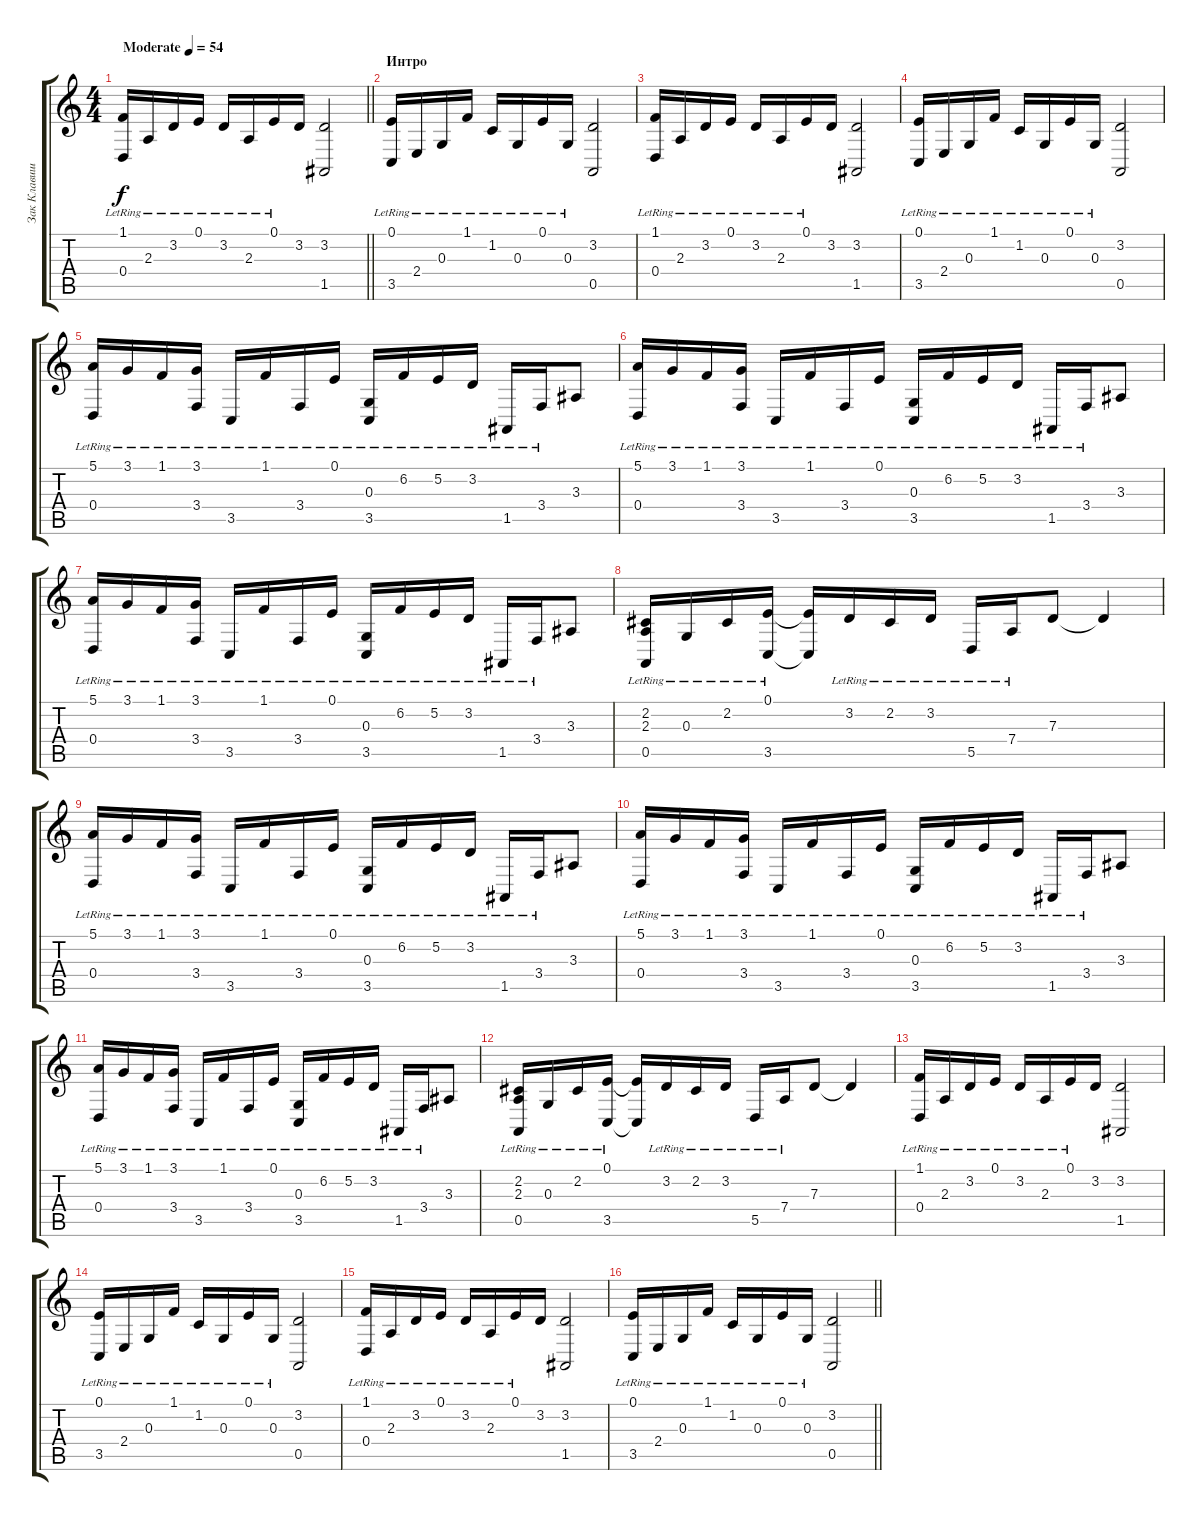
\track ("Зак Клавиши 2" "Зак Клавиш") {instrument acousticgrandpiano}
\staff {score tabs}
\tuning (E4 B3 G3 D3 A2 E2) {hide}
\ts (4 4)
\tempo (54 "Moderate")
\clef g2
\barLineRight lightlight
\ks c
(1.1{lr} 0.4).16{dy f instrument acousticgrandpiano} 2.3{lr}.16 3.2{lr}.16 0.1{lr}.16 3.2{lr}.16 2.3{lr}.16 0.1{lr}.16 3.2.16 (3.2 1.5).2 |
\section ("" "Интро")
(0.1{lr} 3.5{lr}).16 2.4{lr}.16 0.3{lr}.16 1.1{lr}.16 1.2{lr}.16 0.3{lr}.16 0.1{lr}.16 0.3{lr}.16 (3.2 0.5).2 |
(1.1{lr} 0.4).16 2.3{lr}.16 3.2{lr}.16 0.1{lr}.16 3.2{lr}.16 2.3{lr}.16 0.1{lr}.16 3.2.16 (3.2 1.5).2 |
(0.1{lr} 3.5{lr}).16 2.4{lr}.16 0.3{lr}.16 1.1{lr}.16 1.2{lr}.16 0.3{lr}.16 0.1{lr}.16 0.3{lr}.16 (3.2 0.5).2 |
(5.1{lr} 0.4{lr}).16 3.1{lr}.16 1.1{lr}.16 (3.1{lr} 3.4{lr}).16 3.5{lr}.16 1.1{lr}.16 3.4{lr}.16 0.1{lr}.16 (0.3{lr} 3.5{lr}).16 6.2{lr}.16 5.2{lr}.16 3.2{lr}.16 1.5{lr}.16 3.4{lr}.16 3.3.8 |
(5.1{lr} 0.4{lr}).16 3.1{lr}.16 1.1{lr}.16 (3.1{lr} 3.4{lr}).16 3.5{lr}.16 1.1{lr}.16 3.4{lr}.16 0.1{lr}.16 (0.3{lr} 3.5{lr}).16 6.2{lr}.16 5.2{lr}.16 3.2{lr}.16 1.5{lr}.16 3.4{lr}.16 3.3.8 |
(5.1{lr} 0.4{lr}).16 3.1{lr}.16 1.1{lr}.16 (3.1{lr} 3.4{lr}).16 3.5{lr}.16 1.1{lr}.16 3.4{lr}.16 0.1{lr}.16 (0.3{lr} 3.5{lr}).16 6.2{lr}.16 5.2{lr}.16 3.2{lr}.16 1.5{lr}.16 3.4{lr}.16 3.3.8 |
(2.2{lr} 2.3{lr} 0.5{lr}).16 0.3{lr}.16 2.2{lr}.16 (0.1{lr} 3.5{lr}).16 (0.1{t} 3.5{t}).16 3.2{lr}.16 2.2{lr}.16 3.2{lr}.16 5.5{lr}.16 7.4{lr}.16 7.3.8 7.3{t}.4 |
(5.1{lr} 0.4{lr}).16 3.1{lr}.16 1.1{lr}.16 (3.1{lr} 3.4{lr}).16 3.5{lr}.16 1.1{lr}.16 3.4{lr}.16 0.1{lr}.16 (0.3{lr} 3.5{lr}).16 6.2{lr}.16 5.2{lr}.16 3.2{lr}.16 1.5{lr}.16 3.4{lr}.16 3.3.8 |
(5.1{lr} 0.4{lr}).16 3.1{lr}.16 1.1{lr}.16 (3.1{lr} 3.4{lr}).16 3.5{lr}.16 1.1{lr}.16 3.4{lr}.16 0.1{lr}.16 (0.3{lr} 3.5{lr}).16 6.2{lr}.16 5.2{lr}.16 3.2{lr}.16 1.5{lr}.16 3.4{lr}.16 3.3.8 |
(5.1{lr} 0.4{lr}).16 3.1{lr}.16 1.1{lr}.16 (3.1{lr} 3.4{lr}).16 3.5{lr}.16 1.1{lr}.16 3.4{lr}.16 0.1{lr}.16 (0.3{lr} 3.5{lr}).16 6.2{lr}.16 5.2{lr}.16 3.2{lr}.16 1.5{lr}.16 3.4{lr}.16 3.3.8 |
(2.2{lr} 2.3{lr} 0.5{lr}).16 0.3{lr}.16 2.2{lr}.16 (0.1{lr} 3.5{lr}).16 (0.1{t} 3.5{t}).16 3.2{lr}.16 2.2{lr}.16 3.2{lr}.16 5.5{lr}.16 7.4{lr}.16 7.3.8 7.3{t}.4 |
(1.1{lr} 0.4).16 2.3{lr}.16 3.2{lr}.16 0.1{lr}.16 3.2{lr}.16 2.3{lr}.16 0.1{lr}.16 3.2.16 (3.2 1.5).2 |
(0.1{lr} 3.5{lr}).16 2.4{lr}.16 0.3{lr}.16 1.1{lr}.16 1.2{lr}.16 0.3{lr}.16 0.1{lr}.16 0.3{lr}.16 (3.2 0.5).2 |
(1.1{lr} 0.4).16 2.3{lr}.16 3.2{lr}.16 0.1{lr}.16 3.2{lr}.16 2.3{lr}.16 0.1{lr}.16 3.2.16 (3.2 1.5).2 |
\barLineRight lightlight
(0.1{lr} 3.5{lr}).16 2.4{lr}.16 0.3{lr}.16 1.1{lr}.16 1.2{lr}.16 0.3{lr}.16 0.1{lr}.16 0.3{lr}.16 (3.2 0.5).2
